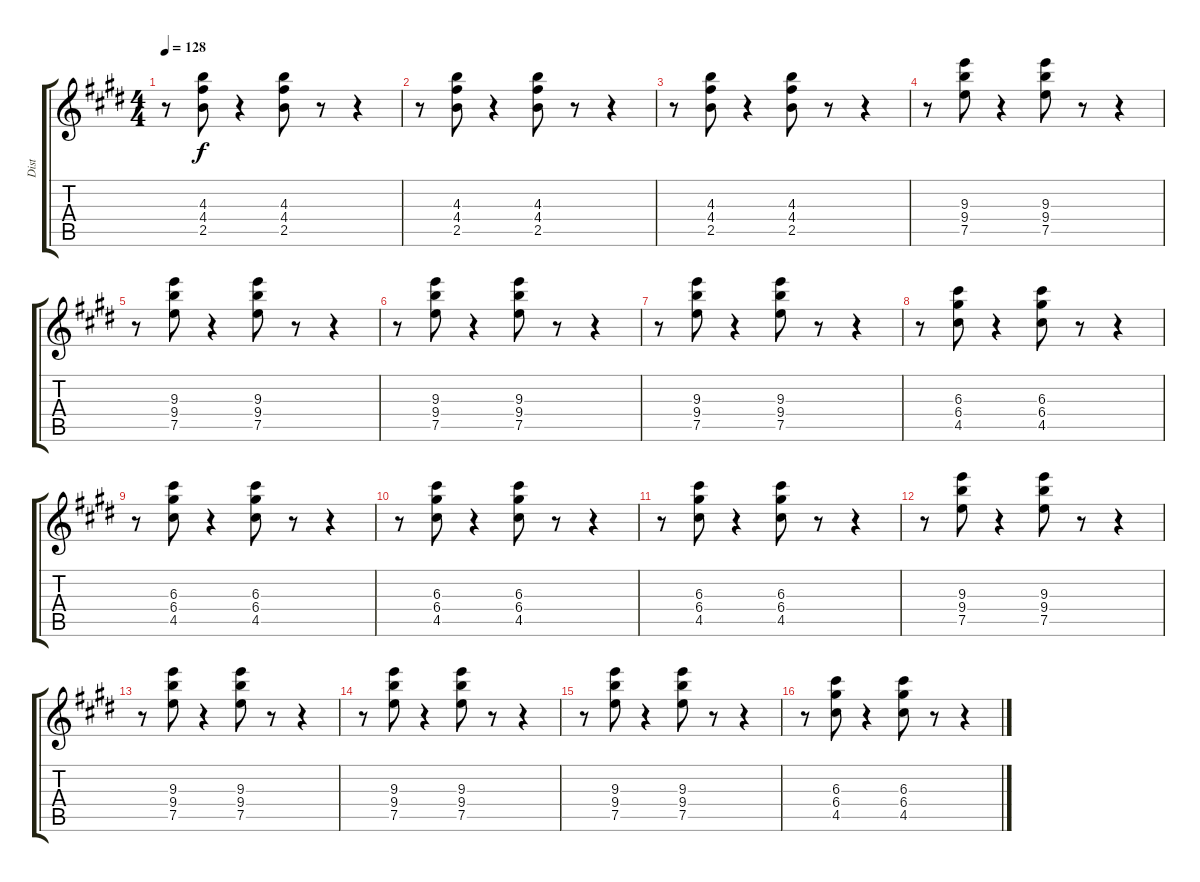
\track ("Dist" "Dist") {instrument distortionguitar}
\staff {score tabs}
\tuning (E4 B3 G4 D4 A3 E3) {hide}
\ts (4 4)
\tempo 128
\clef g2
\ks c#minor
r.8{dy f} (4.3 4.4 2.5).8 r.4 (4.3 4.4 2.5).8 r.8 r.4 |
r.8 (4.3 4.4 2.5).8 r.4 (4.3 4.4 2.5).8 r.8 r.4 |
r.8 (4.3 4.4 2.5).8 r.4 (4.3 4.4 2.5).8 r.8 r.4 |
\ks e
r.8 (9.3 9.4 7.5).8 r.4 (9.3 9.4 7.5).8 r.8 r.4 |
\ks c#minor
r.8 (9.3 9.4 7.5).8 r.4 (9.3 9.4 7.5).8 r.8 r.4 |
r.8 (9.3 9.4 7.5).8 r.4 (9.3 9.4 7.5).8 r.8 r.4 |
\ks e
r.8 (9.3 9.4 7.5).8 r.4 (9.3 9.4 7.5).8 r.8 r.4 |
\ks c#minor
r.8 (6.3 6.4 4.5).8 r.4 (6.3 6.4 4.5).8 r.8 r.4 |
r.8 (6.3 6.4 4.5).8 r.4 (6.3 6.4 4.5).8 r.8 r.4 |
\ks e
r.8 (6.3 6.4 4.5).8 r.4 (6.3 6.4 4.5).8 r.8 r.4 |
\ks c#minor
r.8 (6.3 6.4 4.5).8 r.4 (6.3 6.4 4.5).8 r.8 r.4 |
r.8 (9.3 9.4 7.5).8 r.4 (9.3 9.4 7.5).8 r.8 r.4 |
\ks e
r.8 (9.3 9.4 7.5).8 r.4 (9.3 9.4 7.5).8 r.8 r.4 |
\ks c#minor
r.8 (9.3 9.4 7.5).8 r.4 (9.3 9.4 7.5).8 r.8 r.4 |
r.8 (9.3 9.4 7.5).8 r.4 (9.3 9.4 7.5).8 r.8 r.4 |
\ks e
r.8 (6.3 6.4 4.5).8 r.4 (6.3 6.4 4.5).8 r.8 r.4
